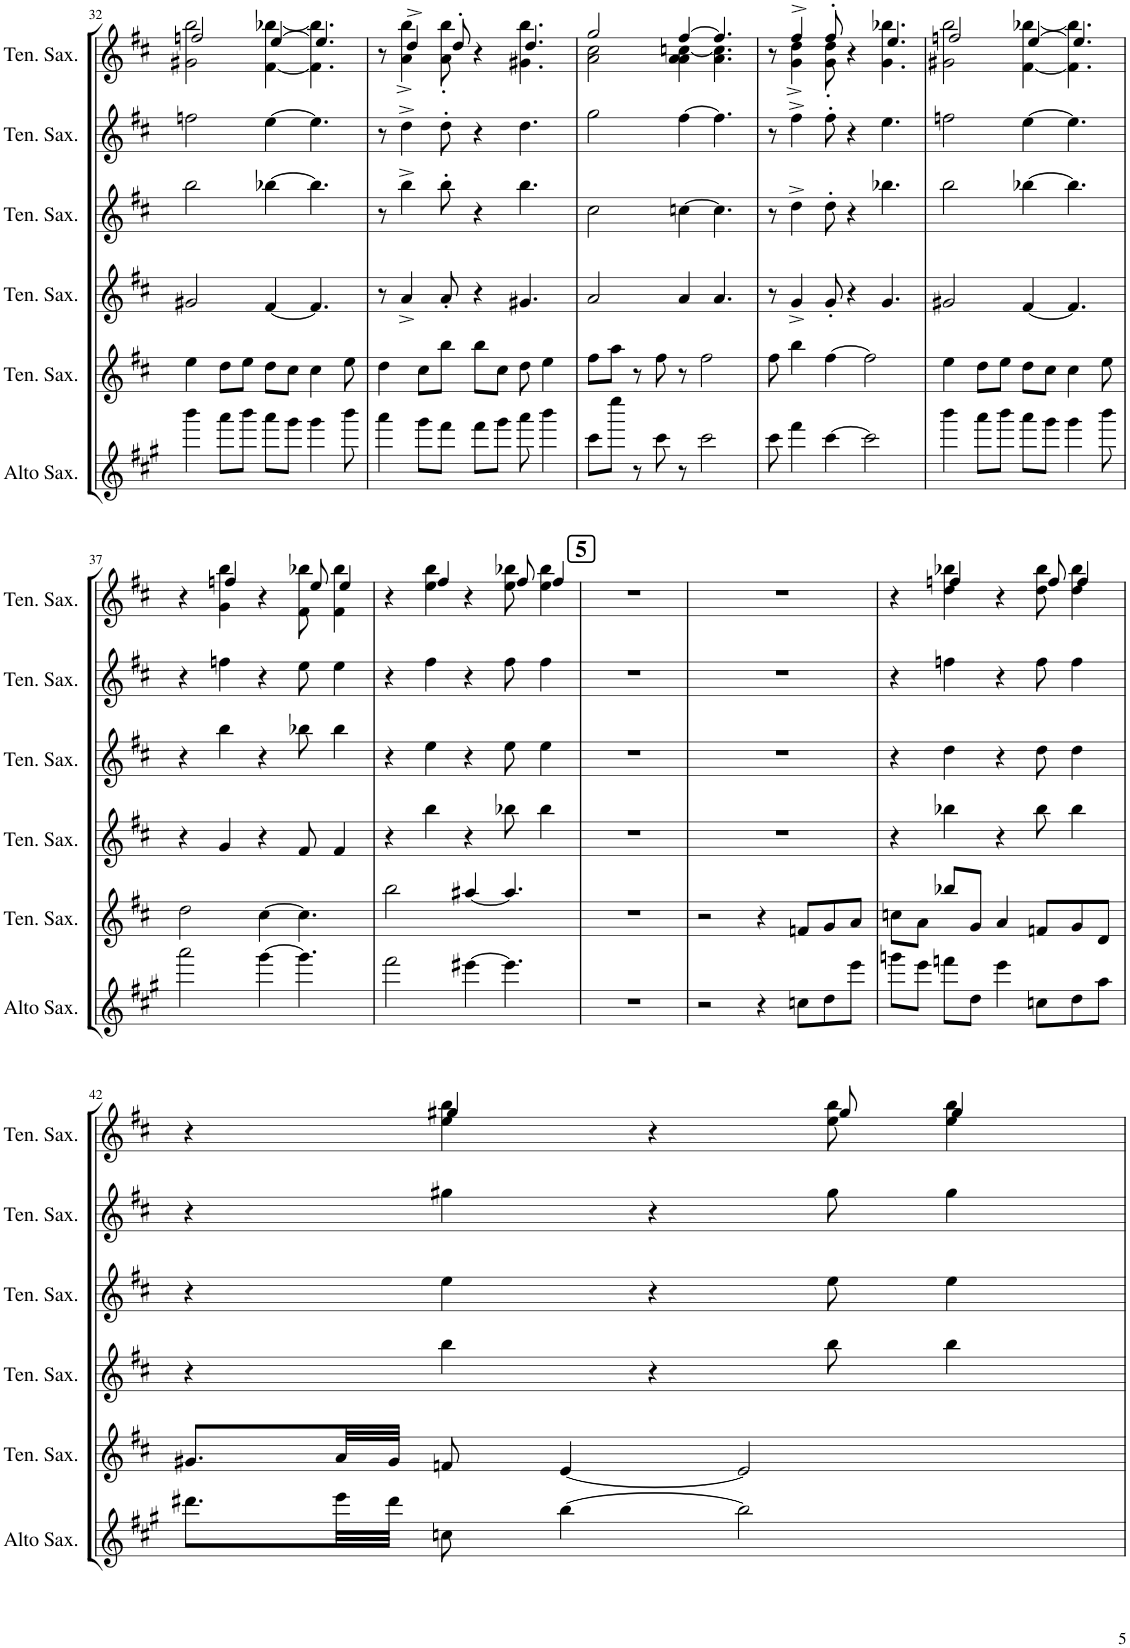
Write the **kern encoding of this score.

**kern	**kern	**kern	**kern	**kern	**kern
*part6	*part5	*part4	*part3	*part2	*part1
*staff6	*staff5	*staff4	*staff3	*staff2	*staff1
*I"Solo Alto Saxophone	*I"Solo Tenor Saxophone	*I"Tenor Saxophone 3	*I"Tenor Saxophone 2	*I"Tenor Saxophone 1	*I"Tenor Saxophone
*I'Alto Sax.	*I'Ten. Sax.	*I'Ten. Sax.	*I'Ten. Sax.	*I'Ten. Sax.	*I'Ten. Sax.
!!LO:PB:g=z
*clefG2	*clefG2	*clefG2	*clefG2	*clefG2	*clefG2
*Trd5c9	*Trd1c2	*Trd1c2	*Trd1c2	*Trd1c2	*Trd1c2
*k[f#c#g#]	*k[f#c#]	*k[f#c#]	*k[f#c#]	*k[f#c#]	*k[f#c#]
*M9/8	*M9/8	*M9/8	*M9/8	*M9/8	*M9/8
=32	=32	=32	=32	=32	=32
*	*	*	*	*	*^
4bbb\	4ee\	2g#X/	2bb\	2ffn\	2ffn/	2g#X\ 2bb\
8aaa\L	8dd\L	.	.	.	.	.
8bbb\J	8ee\J	.	.	.	.	.
8aaa\L	8dd\L	[4f#/	[4bb-X\	[4ee\	[4ee/	[4f#\ [4bb-X\
8ggg#\J	8cc#\J	.	.	.	.	.
4ggg#\	4cc#\	4.f#/]	4.bb-\]	4.ee\]	4.ee/]	4.f#\] 4.bb-\]
8bbb\	8ee\	.	.	.	.	.
=33	=33	=33	=33	=33	=33	=33
4aaa\	4dd\	8r	8r	8r	8r	8ryy
.	.	4a^/	4bb^\	4dd^\	4dd^/	4a\^ 4bb\^
8ggg#\L	8cc#\L	.	.	.	.	.
8fff#\J	8bb\J	8a'/	8bb'\	8dd'\	8dd'/	8a\' 8bb\'
8fff#\L	8bb\L	4r	4r	4r	4r	4ryy
8ggg#\J	8cc#\J	.	.	.	.	.
8aaa\	8dd\	4.g#X/	4.bb\	4.dd\	4.dd/	4.g#X\ 4.bb\
4bbb\	4ee\	.	.	.	.	.
=34	=34	=34	=34	=34	=34	=34
8ccc#\L	8ff#\L	2a/	2cc#\	2gg\	2gg/	2a\ 2cc#\
8eeee\J	8aa\J	.	.	.	.	.
8r	8r	.	.	.	.	.
8ccc#\	8ff#\	.	.	.	.	.
8r	8r	4a/	[4ccn\	[4ff#\	[4ff#/	4a\ 4a\ [4ccn\
2ccc#\	2ff#\	.	.	.	.	.
.	.	4.a/	4.cc\]	4.ff#\]	4.ff#/]	4.a\ 4.cc\]
=35	=35	=35	=35	=35	=35	=35
8ccc#\	8ff#\	8r	8r	8r	8r	8ryy
4fff#\	4bb\	4g^/	4dd^\	4ff#^\	4ff#^/	4g\^ 4dd\^
[4ccc#\	[4ff#\	8g'/	8dd'\	8ff#'\	8ff#'/	8g\' 8dd\'
.	.	4r	4r	4r	4r	4ryy
2ccc#\]	2ff#\]	.	.	.	.	.
.	.	4.g/	4.bb-X\	4.ee\	4.ee/	4.g\ 4.bb-X\
=36	=36	=36	=36	=36	=36	=36
4bbb\	4ee\	2g#X/	2bb\	2ffn\	2ffn/	2g#X\ 2bb\
8aaa\L	8dd\L	.	.	.	.	.
8bbb\J	8ee\J	.	.	.	.	.
8aaa\L	8dd\L	[4f#/	[4bb-X\	[4ee\	[4ee/	[4f#\ [4bb-X\
8ggg#\J	8cc#\J	.	.	.	.	.
4ggg#\	4cc#\	4.f#/]	4.bb-\]	4.ee\]	4.ee/]	4.f#\] 4.bb-\]
8bbb\	8ee\	.	.	.	.	.
!!LO:LB:g=z	!!
=37	=37	=37	=37	=37	=37	=37
2aaa\	2dd\	4r	4r	4r	4r	4ryy
.	.	4g/	4bb\	4ffn\	4ffn/	4g\ 4bb\
[4ggg#\	[4cc#\	4r	4r	4r	4r	4ryy
4.ggg#\]	4.cc#\]	8f#/	8bb-X\	8ee\	8ee/	8f#\ 8bb-X\
.	.	4f#/	4bb-\	4ee\	4ee/	4f#\ 4bb-\
=38	=38	=38	=38	=38	=38	=38
2fff#\	2bb\	4r	4r	4r	4r	4ryy
.	.	4bb\	4ee\	4ff#\	4ff#/	4ee\ 4bb\
[4eee#X\	[4a#X/	4r	4r	4r	4r	4ryy
4.eee#\]	4.a#/]	8bb-X\	8ee\	8ff#\	8ff#/	8ee\ 8bb-X\
.	.	4bb-\	4ee\	4ff#\	4ff#/	4ee\ 4bb-\
*	*	*	*	*	*v	*v
!!LO:REH:place=s1:a:B:cj:fs=14:t=5
=39	=39	=39	=39	=39	=39
8%9r	8%9r	8%9r	8%9r	8%9r	8%9r
=40	=40	=40	=40	=40	=40
2r	2r	8%9r	8%9r	8%9r	8%9r
4r	4r	.	.	.	.
8ccn\L	8fn/L	.	.	.	.
8dd\	8g/	.	.	.	.
8eee\J	8a/J	.	.	.	.
=41	=41	=41	=41	=41	=41
*	*	*	*	*	*^
8gggn\L	8ccn\L	4r	4r	4r	4r	4ryy
8eee\J	8a\J	.	.	.	.	.
8fffn\L	8bb-X/L	4bb-X\	4dd\	4ffn\	4ffn/	4dd\ 4bb-X\
8dd\J	8g/J	.	.	.	.	.
4eee\	4a/	4r	4r	4r	4r	4ryy
8ccn\L	8fn/L	8bb-\	8dd\	8ff\	8ff/	8dd\ 8bb-\
8dd\	8g/	4bb-\	4dd\	4ff\	4ff/	4dd\ 4bb-\
8aa\J	8d/J	.	.	.	.	.
!!LO:LB:g=z	!!
=42	=42	=42	=42	=42	=42	=42
8.dd#X\L	8.g#X/L	4r	4r	4r	4r	4ryy
32eee\LL	32a/LL	.	.	.	.	.
32dd#\JJJ	32g#/JJJ	.	.	.	.	.
8ccn\	8fn/	4bb\	4ee\	4gg#X\	4gg#X/	4ee\ 4bb\
[4bb\	[4e/	.	.	.	.	.
.	.	4r	4r	4r	4r	4ryy
2bb\]	2e/]	.	.	.	.	.
.	.	8bb\	8ee\	8gg#\	8gg#/	8ee\ 8bb\
.	.	4bb\	4ee\	4gg#\	4gg#/	4ee\ 4bb\
*	*	*	*	*	*v	*v
=	=	=	=	=	=
*-	*-	*-	*-	*-	*-
